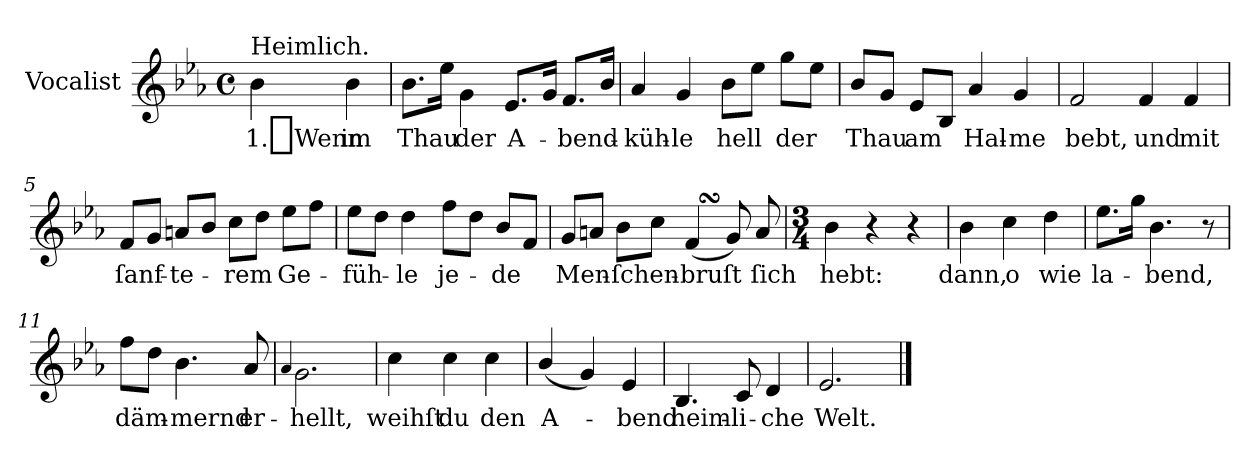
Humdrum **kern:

**kern	**text
*part1	*part1
*staff1	*staff1
*I"Vocalist	*
*clefG2	*
*k[b-e-a-]	*
*E-:	*
*M4/4	*
*met(c)	*
=	=
!LO:TX:a:t=Heimlich.	!
4b-	1._Wenn
4b-	im
=1	=1
8.b-L	Thau
16ee-Jk	.
4g\	der
8.e-L	A-
16gJk	.
8.fL	-bend-
16b-Jk	.
=2	=2
4a-	-küh-
4g	-le
8b-L	hell
8ee-J	.
8ggL	der
8ee-J	.
=3	=3
8b-L	Thau
8gJ	.
8e-L	am
8B-J	.
4a-	Hal-
4g	-me
=4	=4
2f	bebt,
4f	und
4f	mit
=5	=5
8fL	ſanf-
8gJ	.
8anL	-te-
8b-J	.
8ccL	-rem
8ddJ	.
8ee-L	Ge-
8ffJ	.
=6	=6
8ee-L	-füh-
8ddJ	.
4dd	-le
8ffL	je-
8ddJ	.
8b-L	-de
8fJ	.
=7	=7
8gL	Men-
8anJ	.
8b-L	-ſchen-
8ccJ	.
(4fSSS	-bruſt
8g)	.
8a	ſich
=8	=8
*M3/4	*
4b-\	hebt:
4r	.
4r	.
=9	=9
4b-	dann,
4cc	o
4dd	wie
=10	=10
8.ee-L	la-
16ggJk	.
4.b-	-bend,
8r	.
=11	=11
8ffL	däm-
8ddJ	.
4.b-	-mernd
8a-	er-
=12	=12
4qqa-	.
2.g\	-hellt,
=13	=13
4cc	weihſt
4cc	du
4cc	den
=14	=14
(>4b-/	A-
4g)	.
4e-	-bend
=15	=15
4.B-	heim-
8c	-li-
4d	-che
=16	=16
2.e-	Welt.
==	==
*-	*-
